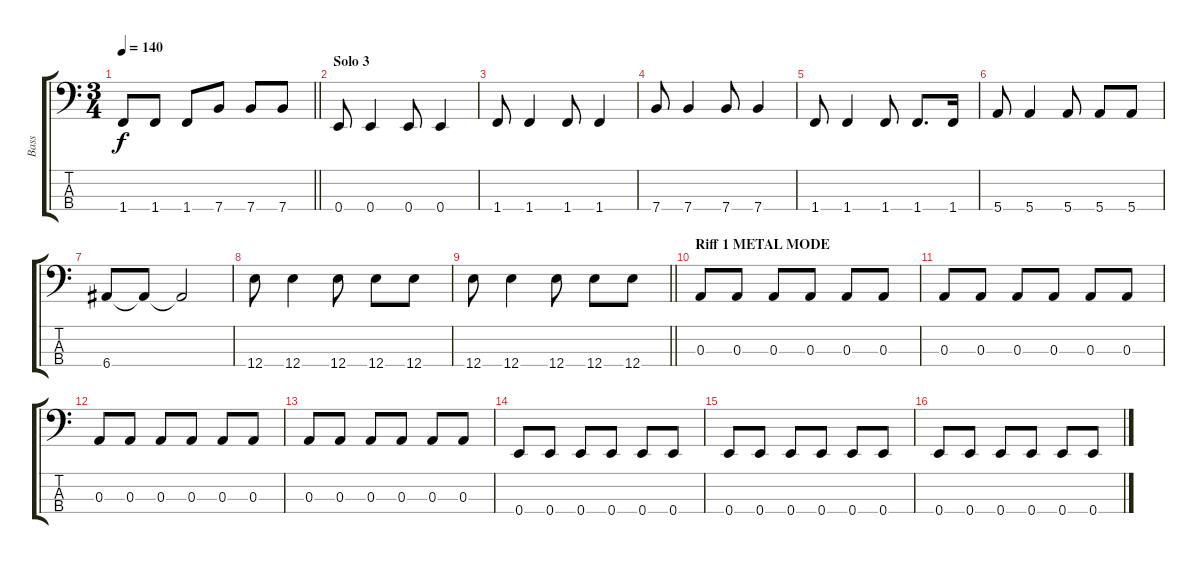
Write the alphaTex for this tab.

\track ("Bass" "Bass") {instrument electricbassfinger}
\staff {score tabs}
\tuning (G2 D2 A1 E1) {hide}
\ts (3 4)
\tempo 140
\clef f4
\barLineRight lightlight
\ks c
1.4.8{dy f} 1.4.8 1.4.8 7.4.8 7.4.8 7.4.8 |
\section ("" "Solo 3")
0.4.8 0.4.4 0.4.8 0.4.4 |
1.4.8 1.4.4 1.4.8 1.4.4 |
7.4.8 7.4.4 7.4.8 7.4.4 |
1.4.8 1.4.4 1.4.8 1.4.8{d} 1.4.16 |
5.4.8 5.4.4 5.4.8 5.4.8 5.4.8 |
6.4.8 6.4{t}.8 6.4{t}.2 |
12.4.8 12.4.4 12.4.8 12.4.8 12.4.8 |
\barLineRight lightlight
12.4.8 12.4.4 12.4.8 12.4.8 12.4.8 |
\section ("" "Riff 1 METAL MODE")
0.3.8 0.3.8 0.3.8 0.3.8 0.3.8 0.3.8 |
0.3.8 0.3.8 0.3.8 0.3.8 0.3.8 0.3.8 |
0.3.8 0.3.8 0.3.8 0.3.8 0.3.8 0.3.8 |
0.3.8 0.3.8 0.3.8 0.3.8 0.3.8 0.3.8 |
0.4.8 0.4.8 0.4.8 0.4.8 0.4.8 0.4.8 |
0.4.8 0.4.8 0.4.8 0.4.8 0.4.8 0.4.8 |
0.4.8 0.4.8 0.4.8 0.4.8 0.4.8 0.4.8
